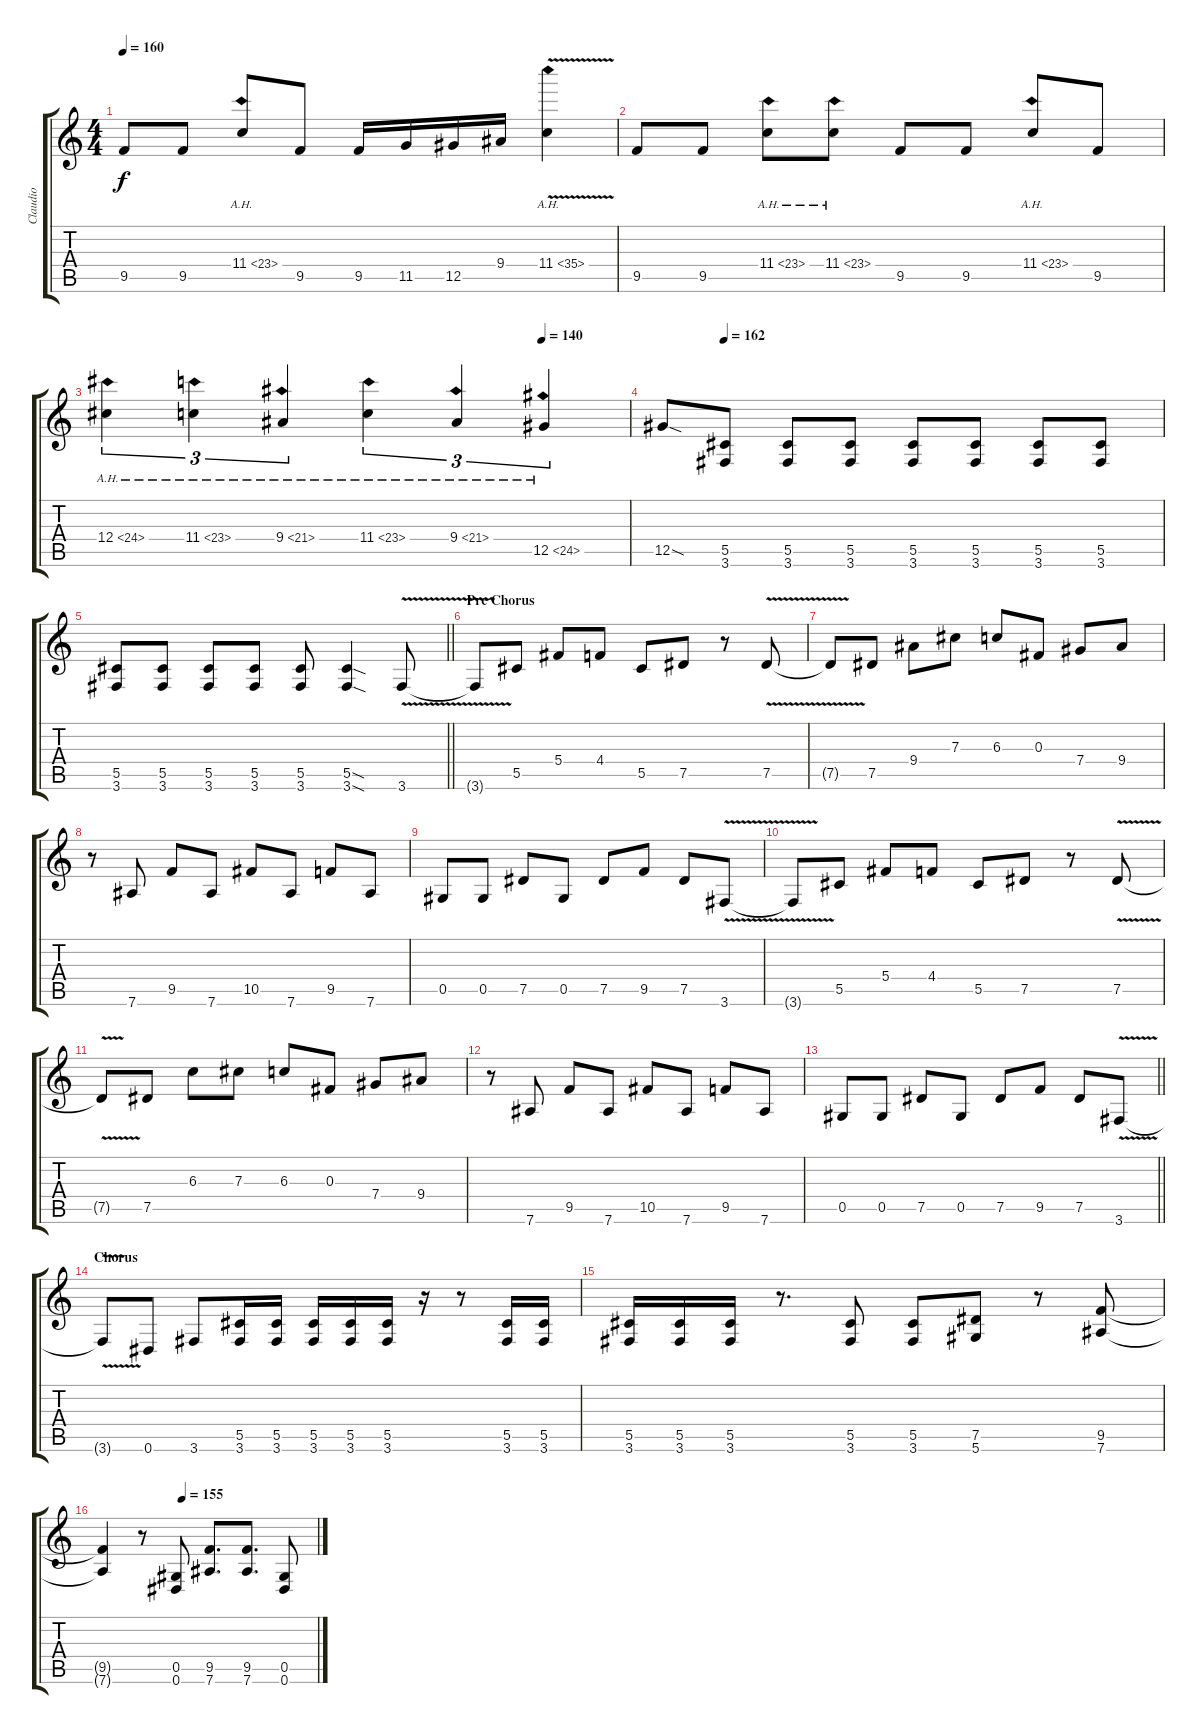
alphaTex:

\track ("Claudio" "Claudio") {instrument overdrivenguitar}
\staff {score tabs}
\tuning (Eb4 Bb3 Gb3 Db3 Ab2 Eb2) {hide}
\ts (4 4)
\tempo 160
\clef g2
\ks c
9.5.8{dy f} 9.5.8 11.4{ah 12}.8 9.5.8 9.5.16 11.5.16 12.5.16 9.4.16 11.4{ah 24 v}.4 |
9.5.8 9.5.8 11.4{ah 12}.8 11.4{ah 12}.8 9.5.8 9.5.8 11.4{ah 12}.8 9.5.8 |
\tempo (140 0.8333333333333334)
12.4{ah 12}.4{tu (3 2)} 11.4{ah 12}.4{tu (3 2)} 9.4{ah 12}.4{tu (3 2)} 11.4{ah 12}.4{tu (3 2)} 9.4{ah 12}.4{tu (3 2)} 12.5{ah 12}.4{tu (3 2)} |
\tempo (162 0.125)
12.5{sod}.8 (5.5 3.6).8 (5.5 3.6).8 (5.5 3.6).8 (5.5 3.6).8 (5.5 3.6).8 (5.5 3.6).8 (5.5 3.6).8 |
\barLineRight lightlight
(5.5 3.6).8 (5.5 3.6).8 (5.5 3.6).8 (5.5 3.6).8 (5.5 3.6).8 (5.5{sod} 3.6{sod}).4 3.6{v}.8{instrument overdrivenguitar} |
\section ("" "Pre Chorus")
3.6{t}.8 5.5.8 5.4.8 4.4.8 5.5.8 7.5.8 r.8 7.5{v}.8 |
7.5{t}.8 7.5.8 9.4.8 7.3.8 6.3.8 0.3.8 7.4.8 9.4.8 |
r.8 7.6.8 9.5.8 7.6.8 10.5.8 7.6.8 9.5.8 7.6.8 |
0.5.8 0.5.8 7.5.8 0.5.8 7.5.8 9.5.8 7.5.8 3.6{v}.8 |
3.6{t}.8 5.5.8 5.4.8 4.4.8 5.5.8 7.5.8 r.8 7.5{v}.8 |
7.5{t}.8 7.5.8 6.3.8 7.3.8 6.3.8 0.3.8 7.4.8 9.4.8 |
r.8 7.6.8 9.5.8 7.6.8 10.5.8 7.6.8 9.5.8 7.6.8 |
\barLineRight lightlight
0.5.8 0.5.8 7.5.8 0.5.8 7.5.8 9.5.8 7.5.8 3.6{v}.8 |
\section ("" "Chorus")
3.6{t}.8{balance 8} 0.6.8 3.6.8 (5.5 3.6).16 (5.5 3.6).16 (5.5 3.6).16 (5.5 3.6).16 (5.5 3.6).16 r.16 r.8 (5.5 3.6).16 (5.5 3.6).16 |
(5.5 3.6).16 (5.5 3.6).16 (5.5 3.6).16 r.8{d} (5.5 3.6).8 (5.5 3.6).8 (7.5 5.6).8 r.8 (9.5 7.6).8 |
\tempo (155 0.375)
(9.5{t} 7.6{t}).4 r.8 (0.5 0.6).8 (9.5 7.6).8{d} (9.5 7.6).8{d} (0.5 0.6).8
